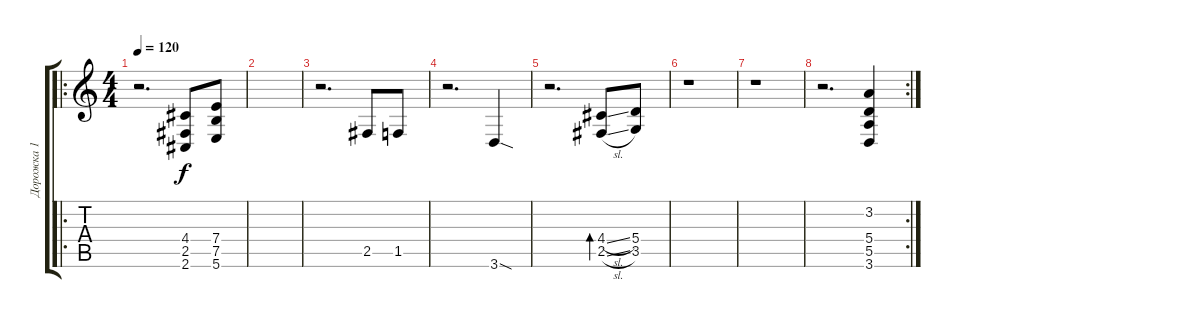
\track ("Дорожка 1" "Дорожка 1") {instrument acousticguitarsteel}
\staff {score tabs}
\tuning (B3 Gb3 D3 A2 E2 B1) {hide}
\ro
\ts (4 4)
\tempo 120
\clef g2
\ks c
r.2{d dy f} (4.4 2.5 2.6).8 (7.4 7.5 5.6).8 |
|
r.2{d} 2.5.8 1.5.8 |
r.2{d} 3.6{sod}.4 |
r.2{d} (4.4{sl} 2.5{sl}).8{bd 60} (5.4 3.5).8 |
r.1 |
r.1 |
\rc 2
r.2{d} (3.2 5.4 5.5 3.6).4
